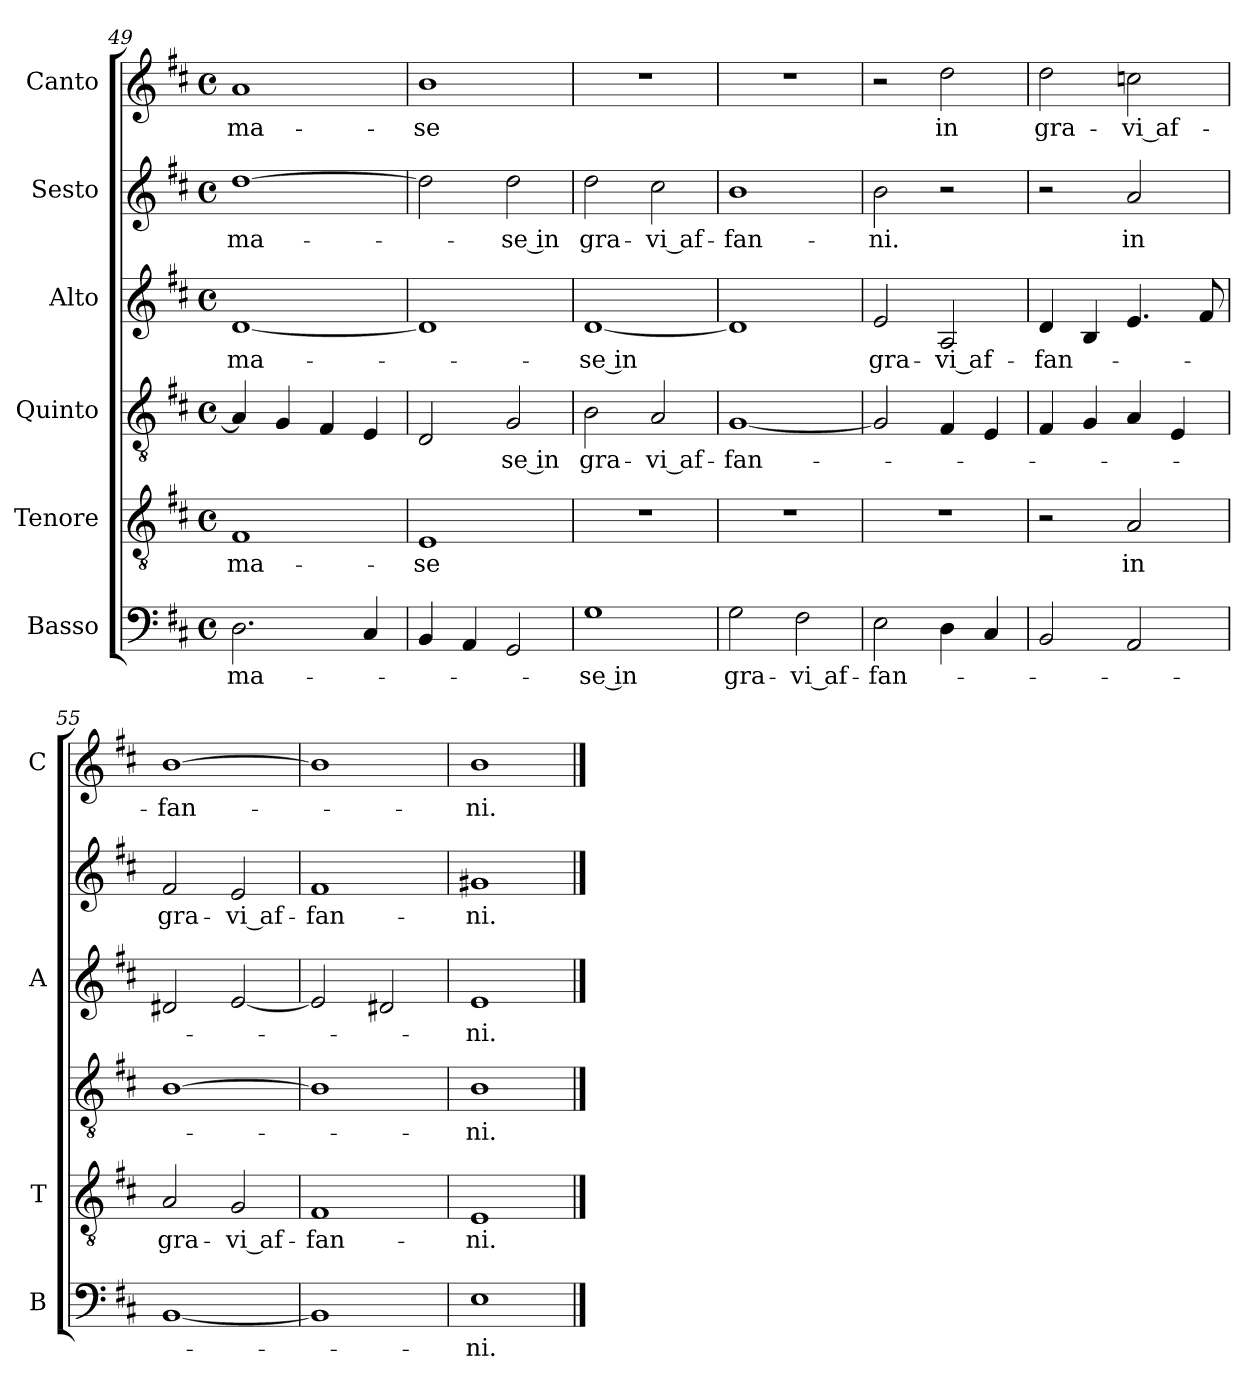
**kern	**text	**kern	**text	**kern	**text	**kern	**text	**kern	**text	**kern	**text
*part6	*part6	*part5	*part5	*part4	*part4	*part3	*part3	*part2	*part2	*part1	*part1
*staff6	*staff6	*staff5	*staff5	*staff4	*staff4	*staff3	*staff3	*staff2	*staff2	*staff1	*staff1
*I"Basso	*	*I"Tenore	*	*I"Quinto	*	*I"Alto	*	*I"Sesto	*	*I"Canto	*
*I'B	*	*I'T	*	*	*	*I'A	*	*	*	*I'C	*
*clefF4	*	*clefGv2	*	*clefGv2	*	*clefG2	*	*clefG2	*	*clefG2	*
*k[f#c#]	*	*k[f#c#]	*	*k[f#c#]	*	*k[f#c#]	*	*k[f#c#]	*	*k[f#c#]	*
*D:	*	*D:	*	*D:	*	*D:	*	*D:	*	*D:	*
*M4/4	*	*M4/4	*	*M4/4	*	*M4/4	*	*M4/4	*	*M4/4	*
*met(c)	*	*met(c)	*	*met(c)	*	*met(c)	*	*met(c)	*	*met(c)	*
=49	=49	=49	=49	=49	=49	=49	=49	=49	=49	=49	=49
!	!LO:LY:b	!	!LO:LY:b	!	!	!	!LO:LY:b	!	!LO:LY:b	!	!LO:LY:b
2.D\	-ma-	1F#	-ma-	4A/]	.	[1d	-ma-	[1dd	-ma-	1a	-ma-
.	.	.	.	4G/	.	.	.	.	.	.	.
.	.	.	.	4F#/	.	.	.	.	.	.	.
4C#/	.	.	.	4E/	.	.	.	.	.	.	.
!!LO:LB:g=z
=50	=50	=50	=50	=50	=50	=50	=50	=50	=50	=50	=50
!	!	!	!LO:LY:b	!	!	!	!	!	!	!	!LO:LY:b
4BB/	.	1E	-se	2D/	.	1d]	.	2dd\]	.	1b	-se
4AA/	.	.	.	.	.	.	.	.	.	.	.
!	!	!	!	!	!LO:LY:b	!	!	!	!LO:LY:b	!	!
2GG/	.	.	.	2G/	-se in	.	.	2dd\	-se in	.	.
=51	=51	=51	=51	=51	=51	=51	=51	=51	=51	=51	=51
!	!LO:LY:b	!	!	!	!LO:LY:b	!	!LO:LY:b	!	!LO:LY:b	!	!
1G	-se in	1r	.	2B\	gra-	[1d	-se in	2dd\	gra-	1r	.
!	!	!	!	!	!LO:LY:b	!	!	!	!LO:LY:b	!	!
.	.	.	.	2A/	-vi af-	.	.	2cc#\	-vi af-	.	.
=52	=52	=52	=52	=52	=52	=52	=52	=52	=52	=52	=52
!	!LO:LY:b	!	!	!	!LO:LY:b	!	!	!	!LO:LY:b	!	!
2G\	gra-	1r	.	[1G	-fan-	1d]	.	1b	-fan-	1r	.
!	!LO:LY:b	!	!	!	!	!	!	!	!	!	!
2F#\	-vi af-	.	.	.	.	.	.	.	.	.	.
=53	=53	=53	=53	=53	=53	=53	=53	=53	=53	=53	=53
!	!LO:LY:b	!	!	!	!	!	!LO:LY:b	!	!LO:LY:b	!	!
2E\	-fan-	1r	.	2G/]	.	2e/	gra-	2b\	-ni.	2r	.
!	!	!	!	!	!	!	!LO:LY:b	!	!	!	!LO:LY:b
4D\	.	.	.	4F#/	.	2A/	-vi af-	2r	.	2dd\	in
4C#/	.	.	.	4E/	.	.	.	.	.	.	.
=54	=54	=54	=54	=54	=54	=54	=54	=54	=54	=54	=54
!	!	!	!	!	!	!	!LO:LY:b	!	!	!	!LO:LY:b
2BB/	.	2r	.	4F#/	.	4d/	-fan-	2r	.	2dd\	gra-
.	.	.	.	4G/	.	4B/	.	.	.	.	.
!	!	!	!LO:LY:b	!	!	!	!	!	!LO:LY:b	!	!LO:LY:b
2AA/	.	2A/	in	4A/	.	4.e/	.	2a/	in	2ccn\	-vi af-
.	.	.	.	4E/	.	.	.	.	.	.	.
.	.	.	.	.	.	8f#/	.	.	.	.	.
=55	=55	=55	=55	=55	=55	=55	=55	=55	=55	=55	=55
!	!	!	!LO:LY:b	!	!	!	!	!	!LO:LY:b	!	!LO:LY:b
[1BB	.	2A/	gra-	[1B	.	2d#X/	.	2f#/	gra-	[1b	-fan-
!	!	!	!LO:LY:b	!	!	!	!	!	!LO:LY:b	!	!
.	.	2G/	-vi af-	.	.	[2e/	.	2e/	-vi af-	.	.
=56	=56	=56	=56	=56	=56	=56	=56	=56	=56	=56	=56
!	!	!	!LO:LY:b	!	!	!	!	!	!LO:LY:b	!	!
1BB]	.	1F#	-fan-	1B]	.	2e/]	.	1f#	-fan-	1b]	.
.	.	.	.	.	.	2d#X/	.	.	.	.	.
=57	=57	=57	=57	=57	=57	=57	=57	=57	=57	=57	=57
!	!LO:LY:b	!	!LO:LY:b	!	!LO:LY:b	!	!LO:LY:b	!	!LO:LY:b	!	!LO:LY:b
1E	-ni.	1E	-ni.	1B	-ni.	1e	-ni.	1g#X	-ni.	1b	-ni.
==	==	==	==	==	==	==	==	==	==	==	==
*-	*-	*-	*-	*-	*-	*-	*-	*-	*-	*-	*-
